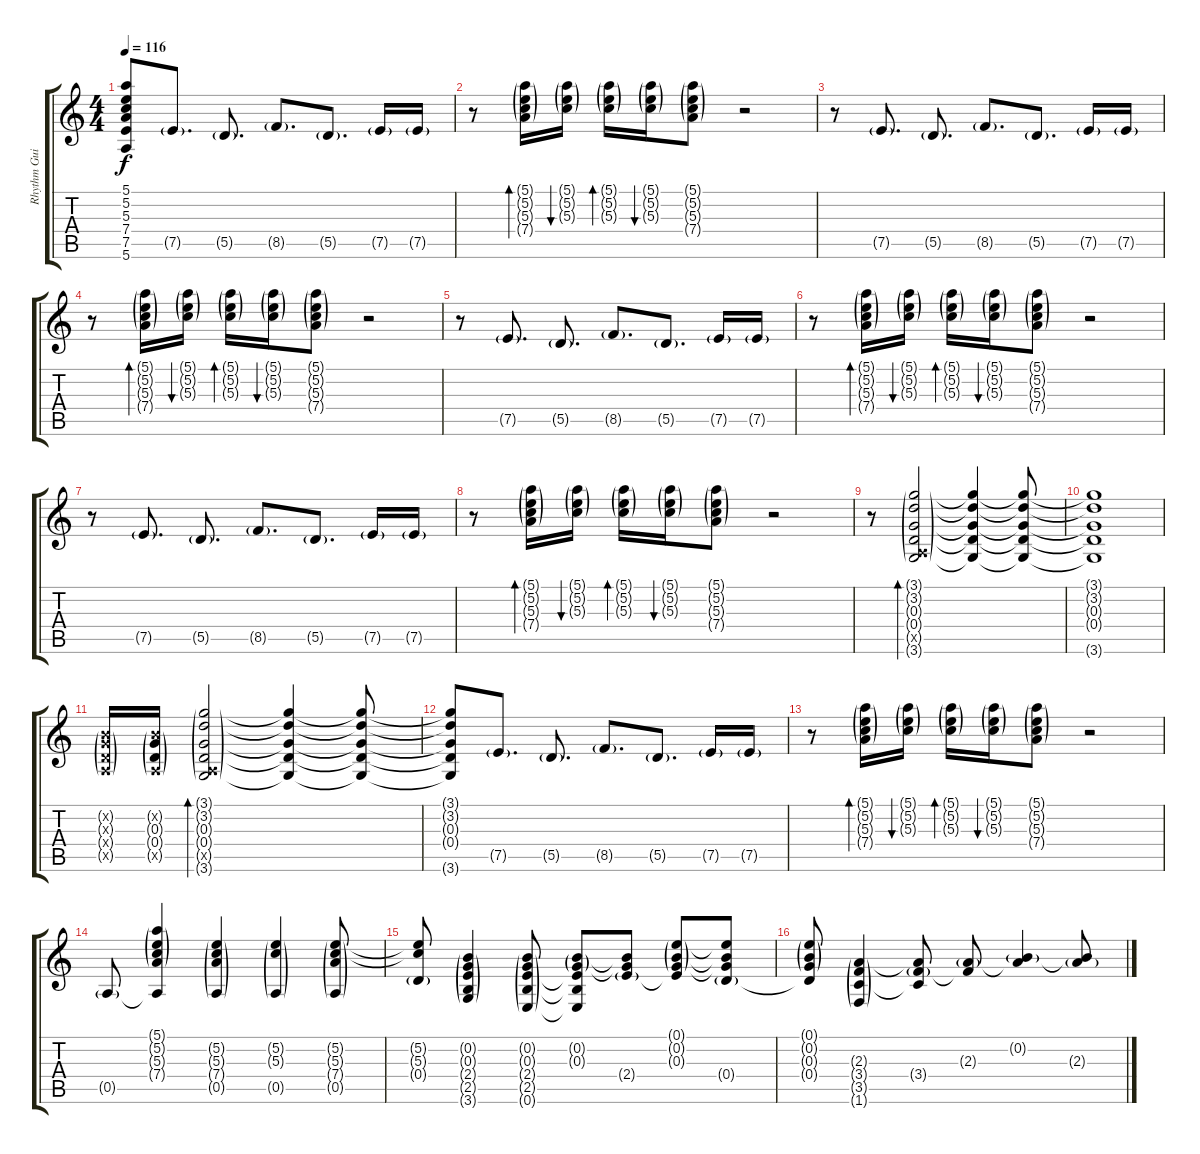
\track ("Rhythm Guitar 2 Echo" "Rhythm Gui") {instrument overdrivenguitar}
\staff {score tabs}
\tuning (E4 B3 G3 D3 A2 E2) {hide}
\ts (4 4)
\tempo 116
\clef g2
\ks c
(5.1{t} 5.2{t} 5.3{t} 7.4{t} 7.5{t} 5.6{t}).8{dy f} 7.5{g}.8{d} 5.5{g}.8{d} 8.5{g}.8{d} 5.5{g}.8{d} 7.5{g}.16 7.5{g}.16 |
r.8 (5.1{g} 5.2{g} 5.3{g} 7.4{g}).16{bd 30} (5.1{g} 5.2{g} 5.3{g}).16{bu 30} (5.1{g} 5.2{g} 5.3{g}).16{bd 30} (5.1{g} 5.2{g} 5.3{g}).16{bu 30} (5.1{g} 5.2{g} 5.3{g} 7.4{g}).8 r.2 |
r.8 7.5{g}.8{d} 5.5{g}.8{d} 8.5{g}.8{d} 5.5{g}.8{d} 7.5{g}.16 7.5{g}.16 |
r.8 (5.1{g} 5.2{g} 5.3{g} 7.4{g}).16{bd 30} (5.1{g} 5.2{g} 5.3{g}).16{bu 30} (5.1{g} 5.2{g} 5.3{g}).16{bd 30} (5.1{g} 5.2{g} 5.3{g}).16{bu 30} (5.1{g} 5.2{g} 5.3{g} 7.4{g}).8 r.2 |
r.8 7.5{g}.8{d} 5.5{g}.8{d} 8.5{g}.8{d} 5.5{g}.8{d} 7.5{g}.16 7.5{g}.16 |
r.8 (5.1{g} 5.2{g} 5.3{g} 7.4{g}).16{bd 30} (5.1{g} 5.2{g} 5.3{g}).16{bu 30} (5.1{g} 5.2{g} 5.3{g}).16{bd 30} (5.1{g} 5.2{g} 5.3{g}).16{bu 30} (5.1{g} 5.2{g} 5.3{g} 7.4{g}).8 r.2 |
r.8 7.5{g}.8{d} 5.5{g}.8{d} 8.5{g}.8{d} 5.5{g}.8{d} 7.5{g}.16 7.5{g}.16 |
r.8 (5.1{g} 5.2{g} 5.3{g} 7.4{g}).16{bd 30} (5.1{g} 5.2{g} 5.3{g}).16{bu 30} (5.1{g} 5.2{g} 5.3{g}).16{bd 30} (5.1{g} 5.2{g} 5.3{g}).16{bu 30} (5.1{g} 5.2{g} 5.3{g} 7.4{g}).8 r.2 |
r.8 (3.1{g} 3.2{g} 0.3{g} 0.4{g} 0.5{g x} 3.6{g}).2{bd 120} (3.1{t} 3.2{t} 0.3{t} 0.4{t} 3.6{t}).4 (3.1{t} 3.2{t} 0.3{t} 0.4{t} 3.6{t}).8 |
(3.1{t} 3.2{t} 0.3{t} 0.4{t} 3.6{t}).1 |
(0.2{g x} 0.3{g x} 0.4{g x} 0.5{g x}).16 (0.2{g x} 0.3{g} 0.4{g} 0.5{g x}).16 (3.1{g} 3.2{g} 0.3{g} 0.4{g} 0.5{g x} 3.6{g}).2{bd 120} (3.1{t} 3.2{t} 0.3{t} 0.4{t} 3.6{t}).4 (3.1{t} 3.2{t} 0.3{t} 0.4{t} 3.6{t}).8 |
(3.1{t} 3.2{t} 0.3{t} 0.4{t} 3.6{t}).8 7.5{g}.8{d} 5.5{g}.8{d} 8.5{g}.8{d} 5.5{g}.8{d} 7.5{g}.16 7.5{g}.16 |
r.8 (5.1{g} 5.2{g} 5.3{g} 7.4{g}).16{bd 30} (5.1{g} 5.2{g} 5.3{g}).16{bu 30} (5.1{g} 5.2{g} 5.3{g}).16{bd 30} (5.1{g} 5.2{g} 5.3{g}).16{bu 30} (5.1{g} 5.2{g} 5.3{g} 7.4{g}).8 r.2 |
0.5{g}.8 (5.1{g} 5.2{g} 5.3{g} 7.4{g} 0.5{t}).4 (5.2{g} 5.3{g} 7.4{g} 0.5{g}).4 (5.2{g} 5.3{g} 0.5{g}).4 (5.2{g} 5.3{g} 7.4{g} 0.5{g}).8 |
(5.2{t} 5.3{t} 0.4{g}).8 (0.2{g} 0.3{g} 2.4{g} 2.5{g} 3.6{g}).4 (0.2{g} 0.3{g} 2.4{g} 2.5{g} 0.6{g}).8 (0.2{g} 0.3{g} 2.4{t} 2.5{t} 0.6{t}).8 (0.2{t} 0.3{t} 2.4{g}).8 (0.1{g} 0.2{g} 0.3{g} 2.4{t}).8 (0.1{t} 0.2{t} 0.3{t} 0.4{g}).8 |
(0.1{g} 0.2{g} 0.3{g} 0.4{t}).8 (2.3{g} 3.4{g} 3.5{g} 1.6{g}).4 (2.3{t} 3.4{g} 3.5{t}).8 (2.3{g} 3.4{t}).8 (0.2{g} 2.3{t}).4 (0.2{t} 2.3{g}).8
